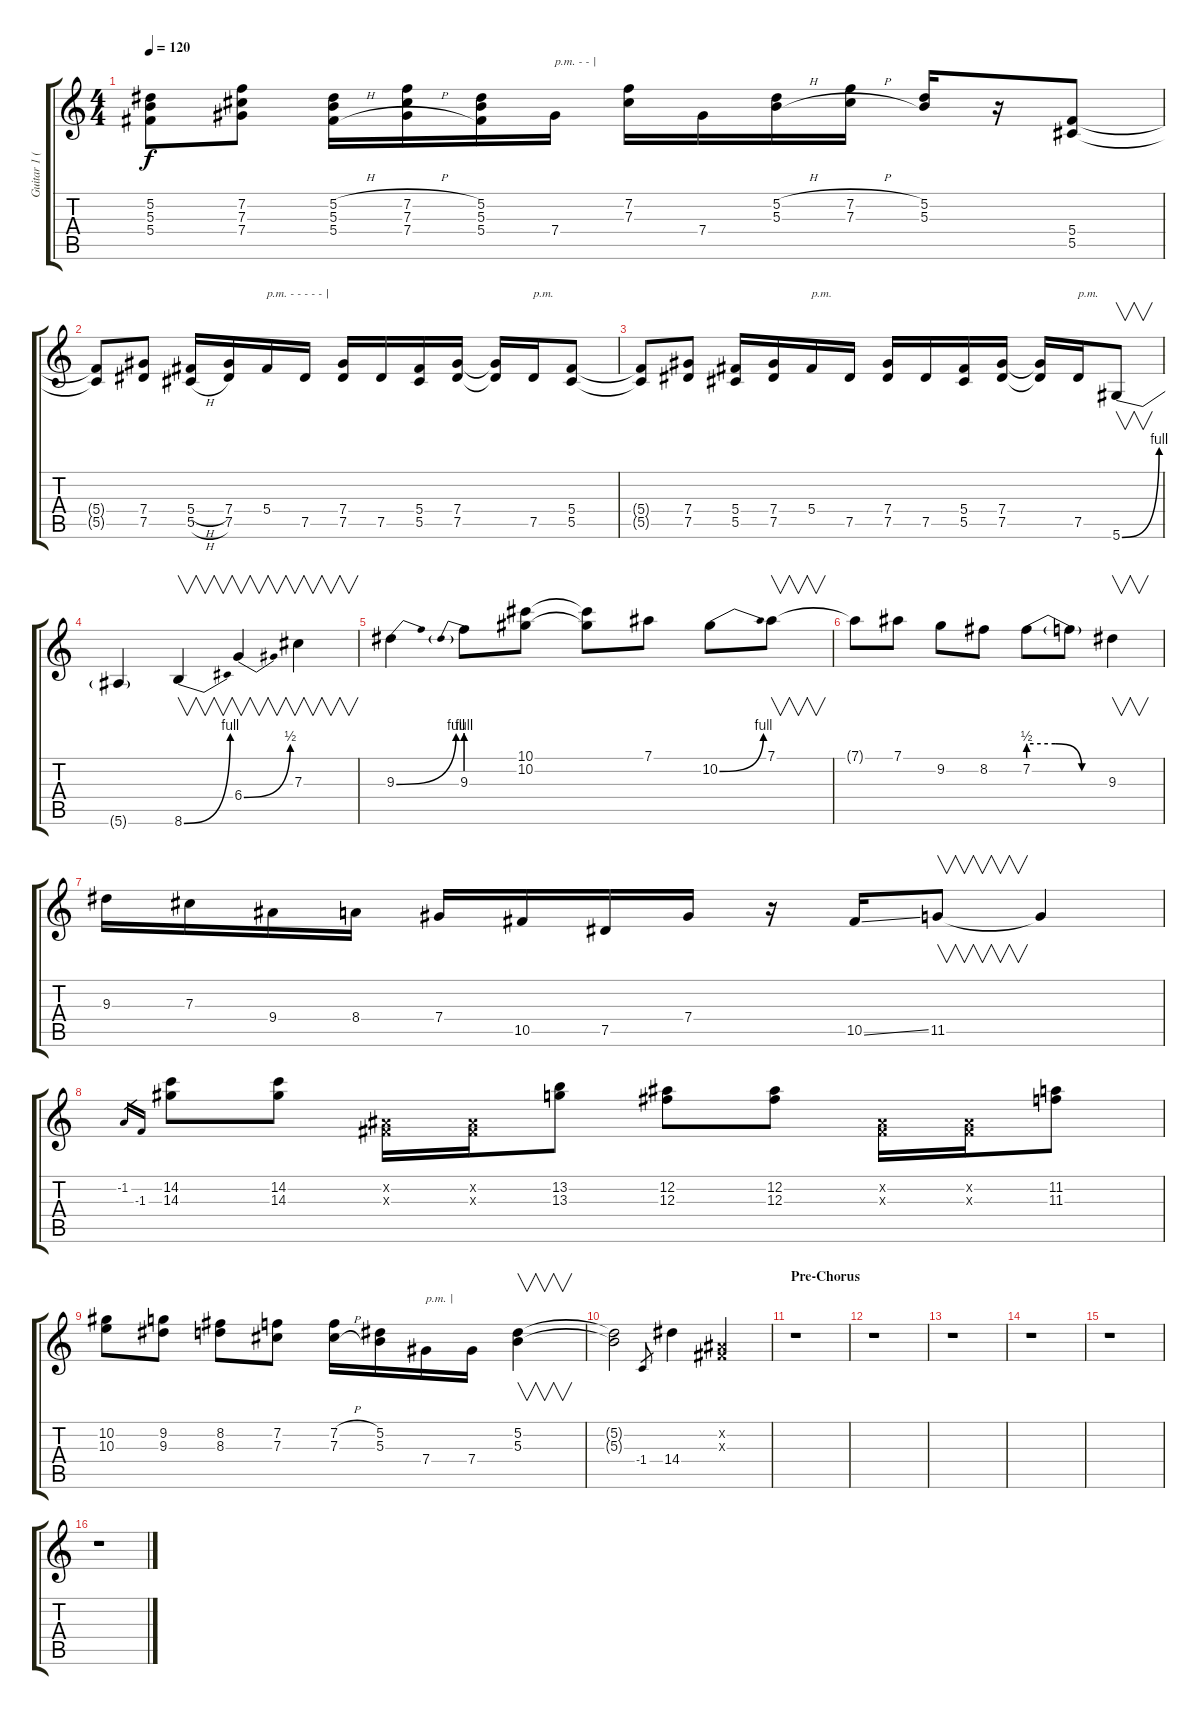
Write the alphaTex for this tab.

\track ("Guitar 1 (Slash)" "Guitar 1 (") {instrument overdrivenguitar}
\staff {score tabs}
\tuning (Eb4 Bb3 Gb3 Db3 Ab2 Eb2) {hide}
\ts (4 4)
\tempo 120
\clef g2
\ks c
(5.2{t} 5.3{t} 5.4{t}).8{dy f} (7.2 7.3 7.4).8 (5.2{h} 5.3{h} 5.4{h}).16 (7.2{h} 7.3{h} 7.4{h}).16 (5.2 5.3 5.4).16 7.4.16{txt "p.m. - - |"} (7.2 7.3).16 7.4.16 (5.2{h} 5.3{h}).16 (7.2{h} 7.3{h}).16 (5.2 5.3).16 r.16 (5.4 5.5).8 |
(5.4{t} 5.5{t}).8 (7.4 7.5).8 (5.4{h} 5.5{h}).16 (7.4 7.5).16 5.4.16{txt "p.m. - - - - - |"} 7.5.16 (7.4 7.5).16 7.5.16 (5.4 5.5).16 (7.4 7.5).16 (7.4{t} 7.5{t}).16 7.5.16{txt "p.m."} (5.4 5.5).8 |
(5.4{t} 5.5{t}).8 (7.4 7.5).8 (5.4 5.5).16 (7.4 7.5).16 5.4.16{txt "p.m."} 7.5.16 (7.4 7.5).16 7.5.16 (5.4 5.5).16 (7.4 7.5).16 (7.4{t} 7.5{t}).16 7.5.16{txt "p.m."} 5.6{be (bend 0 0 60 4)}.8{v} |
5.6{t}.4 8.6{be (bend 0 0 60 4)}.4{v} 6.4{be (bend 0 0 60 2)}.4{v} 7.3.4{v} |
9.3{be (bend 0 0 60 4)}.4 9.3{be (prebend 0 4 60 4)}.8 (10.1 10.2).8 (10.1{t} 10.2{t}).8 7.1.8 10.2{be (bend 0 0 60 4)}.8 7.1.8{v} |
7.1{t}.8 7.1.8 9.2.8 8.2.8 7.2{be (custom 0 2 20 2 40 0 60 0)}.8 7.2{t}.8 9.3.4{v} |
9.3.16 7.3.16 9.4.16 8.4.16 7.4.16 10.5.16 7.5.16 7.4.16 r.16 10.5{ss}.16 11.5.8{v} 11.5{t}.4 |
-1.2.16{gr} -1.3.16{gr} (14.2 14.3).8 (14.2 14.3).8 (0.2{x} 0.3{x}).16 (0.2{x} 0.3{x}).16 (13.2 13.3).8 (12.2 12.3).8 (12.2 12.3).8 (0.2{x} 0.3{x}).16 (0.2{x} 0.3{x}).16 (11.2 11.3).8 |
(10.2 10.3).8 (9.2 9.3).8 (8.2 8.3).8 (7.2 7.3).8 (7.2{h} 7.3{h}).16 (5.2 5.3).16 7.4.16{txt "p.m. |"} 7.4.16 (5.2 5.3).4{v} |
(5.2{t} 5.3{t}).2 -1.4.8{gr} 14.4.4 (0.2{x} 0.3{x}).4 |
\section ("" "Pre-Chorus")
r.1 |
r.1 |
r.1 |
r.1 |
r.1 |
r.1
